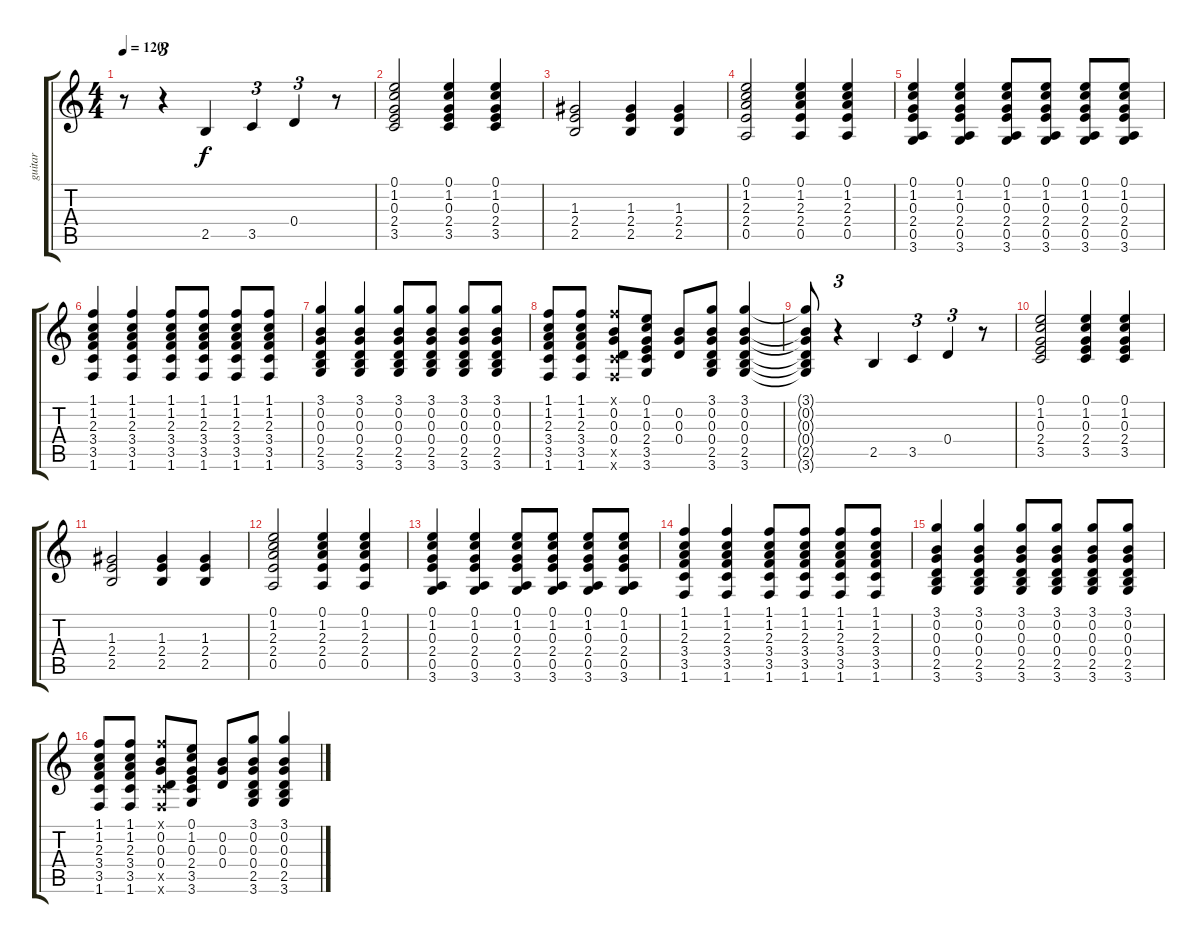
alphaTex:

\track ("guitar" "guitar") {instrument electricguitarmuted}
\staff {score tabs}
\tuning (E4 B3 G3 D3 A2 E2) {hide}
\ts (4 4)
\tempo 120
\clef g2
\ks c
r.8{dy f instrument electricguitarmuted} r.4{tu (3 2)} 2.5.4 3.5.4{tu (3 2)} 0.4.4{tu (3 2)} r.8 |
(0.1 1.2 0.3 2.4 3.5).2 (0.1 1.2 0.3 2.4 3.5).4 (0.1 1.2 0.3 2.4 3.5).4 |
(1.3 2.4 2.5).2 (1.3 2.4 2.5).4 (1.3 2.4 2.5).4 |
(0.1 1.2 2.3 2.4 0.5).2 (0.1 1.2 2.3 2.4 0.5).4 (0.1 1.2 2.3 2.4 0.5).4 |
(0.1 1.2 0.3 2.4 0.5 3.6).4 (0.1 1.2 0.3 2.4 0.5 3.6).4 (0.1 1.2 0.3 2.4 0.5 3.6).8 (0.1 1.2 0.3 2.4 0.5 3.6).8 (0.1 1.2 0.3 2.4 0.5 3.6).8 (0.1 1.2 0.3 2.4 0.5 3.6).8 |
(1.1 1.2 2.3 3.4 3.5 1.6).4 (1.1 1.2 2.3 3.4 3.5 1.6).4 (1.1 1.2 2.3 3.4 3.5 1.6).8 (1.1 1.2 2.3 3.4 3.5 1.6).8 (1.1 1.2 2.3 3.4 3.5 1.6).8 (1.1 1.2 2.3 3.4 3.5 1.6).8 |
(3.1 0.2 0.3 0.4 2.5 3.6).4 (3.1 0.2 0.3 0.4 2.5 3.6).4 (3.1 0.2 0.3 0.4 2.5 3.6).8 (3.1 0.2 0.3 0.4 2.5 3.6).8 (3.1 0.2 0.3 0.4 2.5 3.6).8 (3.1 0.2 0.3 0.4 2.5 3.6).8 |
(1.1 1.2 2.3 3.4 3.5 1.6).8 (1.1 1.2 2.3 3.4 3.5 1.6).8 (1.1{x} 0.2 0.3 0.4 3.5{x} 1.6{x}).8 (0.1 1.2 0.3 2.4 3.5 3.6).8 (0.2 0.3 0.4).8 (3.1 0.2 0.3 0.4 2.5 3.6).8 (3.1 0.2 0.3 0.4 2.5 3.6).4 |
(3.1{t} 0.2{t} 0.3{t} 0.4{t} 2.5{t} 3.6{t}).8 r.4{tu (3 2)} 2.5.4 3.5.4{tu (3 2)} 0.4.4{tu (3 2)} r.8 |
(0.1 1.2 0.3 2.4 3.5).2 (0.1 1.2 0.3 2.4 3.5).4 (0.1 1.2 0.3 2.4 3.5).4 |
(1.3 2.4 2.5).2 (1.3 2.4 2.5).4 (1.3 2.4 2.5).4 |
(0.1 1.2 2.3 2.4 0.5).2 (0.1 1.2 2.3 2.4 0.5).4 (0.1 1.2 2.3 2.4 0.5).4 |
(0.1 1.2 0.3 2.4 0.5 3.6).4 (0.1 1.2 0.3 2.4 0.5 3.6).4 (0.1 1.2 0.3 2.4 0.5 3.6).8 (0.1 1.2 0.3 2.4 0.5 3.6).8 (0.1 1.2 0.3 2.4 0.5 3.6).8 (0.1 1.2 0.3 2.4 0.5 3.6).8 |
(1.1 1.2 2.3 3.4 3.5 1.6).4 (1.1 1.2 2.3 3.4 3.5 1.6).4 (1.1 1.2 2.3 3.4 3.5 1.6).8 (1.1 1.2 2.3 3.4 3.5 1.6).8 (1.1 1.2 2.3 3.4 3.5 1.6).8 (1.1 1.2 2.3 3.4 3.5 1.6).8 |
(3.1 0.2 0.3 0.4 2.5 3.6).4 (3.1 0.2 0.3 0.4 2.5 3.6).4 (3.1 0.2 0.3 0.4 2.5 3.6).8 (3.1 0.2 0.3 0.4 2.5 3.6).8 (3.1 0.2 0.3 0.4 2.5 3.6).8 (3.1 0.2 0.3 0.4 2.5 3.6).8 |
(1.1 1.2 2.3 3.4 3.5 1.6).8 (1.1 1.2 2.3 3.4 3.5 1.6).8 (1.1{x} 0.2 0.3 0.4 3.5{x} 1.6{x}).8 (0.1 1.2 0.3 2.4 3.5 3.6).8 (0.2 0.3 0.4).8 (3.1 0.2 0.3 0.4 2.5 3.6).8 (3.1 0.2 0.3 0.4 2.5 3.6).4
